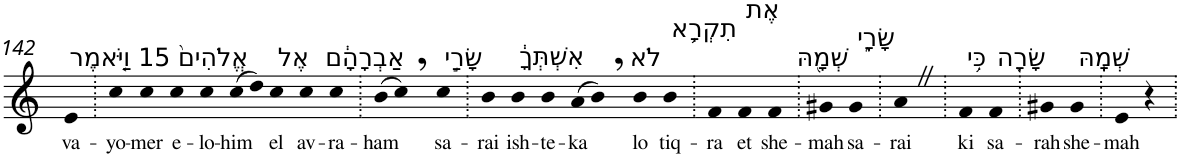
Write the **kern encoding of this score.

**kern	**text
*part1	*part1
*staff1	*staff1
*I"Piano	*
*I'Pno	*
!!LO:PB:g=z
*clefG2	*
*k[]	*
=142	=142
!LO:TX:a:t=15 וַיֹּ֤אמֶר	!
!	!LO:LY:b
4e	va-
=143.	=143.
!	!LO:LY:b
4cc	-yo-
!	!LO:LY:b
4cc	-mer
!LO:TX:a:t=אֱלֹהִים֙	!
!	!LO:LY:b
4cc	e-
!	!LO:LY:b
4cc	-lo-
!	!LO:LY:b
(>8cc	-him
8dd)	.
!LO:TX:a:t=אֶל	!
!	!LO:LY:b
4cc	el
!LO:TX:a:t=אַבְרָהָ֔ם	!
!	!LO:LY:b
4cc	av-
!	!LO:LY:b
4cc	-ra-
=144.	=144.
!	!LO:LY:b
(>8b	-ham
8cc,)	.
!LO:TX:a:t=שָׂרַ֣י	!
!	!LO:LY:b
4cc	sa-
=145.	=145.
!	!LO:LY:b
4b	-rai
!LO:TX:a:t=אִשְׁתְּךָ֔	!
!	!LO:LY:b
4b	ish-
!	!LO:LY:b
4b	-te-
!	!LO:LY:b
(>8a	-ka
8b,)	.
!LO:TX:a:t=לֹא	!
!	!LO:LY:b
4b	lo
!LO:TX:a:t=תִקְרָ֥א	!
!	!LO:LY:b
4b	tiq-
=146.	=146.
!	!LO:LY:b
4f	-ra
!LO:TX:a:t=אֶת	!
!	!LO:LY:b
4f	et
!LO:TX:a:t=שְׁמָ֖הּ	!
!	!LO:LY:b
4f	she-
=147.	=147.
!	!LO:LY:b
4g#X	-mah
!LO:TX:a:t=שָׂרָ֑י	!
!	!LO:LY:b
4g#	sa-
=148.	=148.
!	!LO:LY:b
4aZ	-rai
=149.	=149.
!LO:TX:a:t=כִּ֥י	!
!	!LO:LY:b
4f	ki
!LO:TX:a:t=שָׂרָ֖ה	!
!	!LO:LY:b
4f	sa-
=150.	=150.
!	!LO:LY:b
4g#X	-rah
!LO:TX:a:t=שְׁמָֽהּ	!
!	!LO:LY:b
4g#	she-
=151.	=151.
!	!LO:LY:b
4e	-mah
4r	.
=.	=.
*-	*-
